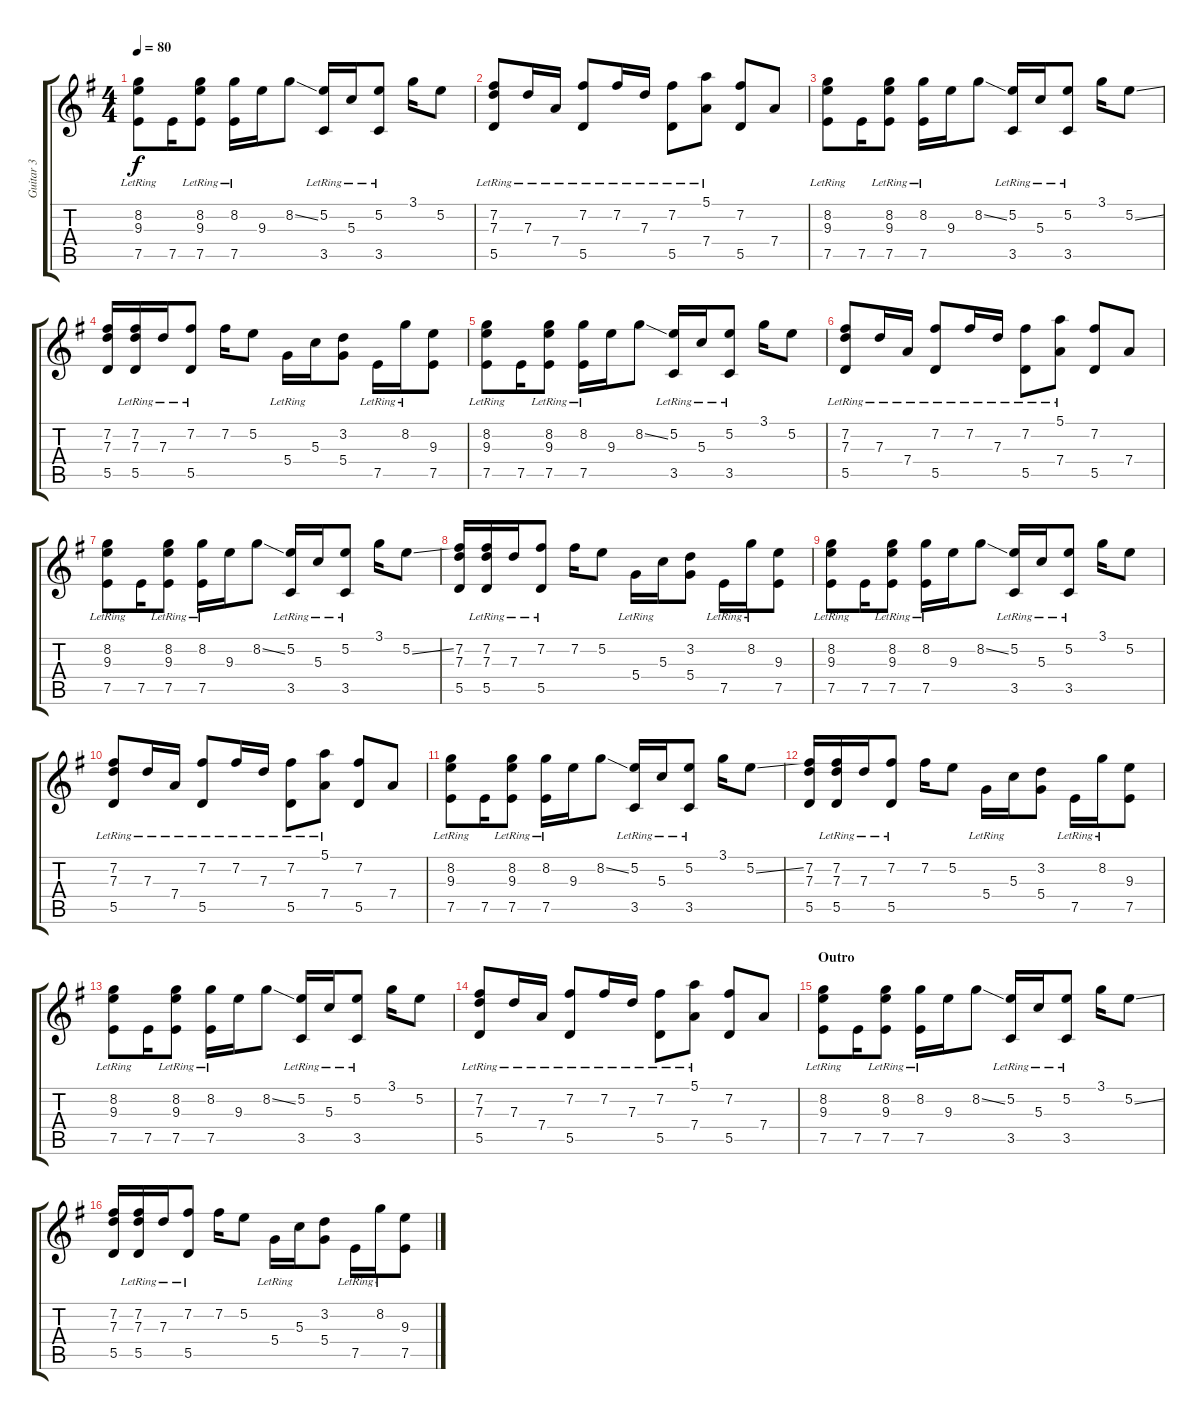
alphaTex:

\track ("Guitar 3" "Guitar 3") {instrument acousticguitarsteel}
\staff {score tabs}
\tuning (E4 B3 G3 D3 A2 E2) {hide}
\ts (4 4)
\tempo 80
\clef g2
\ks g
(8.2{lr} 9.3{lr} 7.5).8{dy f} 7.5.16 (8.2 9.3{lr} 7.5).8 (8.2{lr} 7.5).16 9.3.16 8.2{ss}.8 (5.2{lr} 3.5{lr}).16 5.3{lr}.16 (5.2{lr} 3.5{lr}).8 3.1.16 5.2.8 |
(7.2 7.3 5.5{lr}).8 7.3{lr}.16 7.4{lr}.16 (7.2 5.5{lr}).8 7.2{lr}.16 7.3{lr}.16 (7.2{lr} 5.5).8 (5.1{lr} 7.4{lr}).8 (7.2 5.5).8 7.4.8 |
(8.2{lr} 9.3{lr} 7.5).8 7.5.16 (8.2 9.3{lr} 7.5).8 (8.2{lr} 7.5).16 9.3.16 8.2{ss}.8 (5.2{lr} 3.5{lr}).16 5.3{lr}.16 (5.2{lr} 3.5{lr}).8 3.1.16 5.2{ss}.8 |
(7.2 7.3 5.5).16 (7.2{lr} 7.3 5.5{lr}).16 7.3{lr}.16 (7.2 5.5{lr}).8 7.2.16 5.2.8 5.4{lr}.16 5.3.16 (3.2 5.4).8 7.5{lr}.16 8.2{lr}.16 (9.3 7.5).8 |
(8.2{lr} 9.3{lr} 7.5).8 7.5.16 (8.2 9.3{lr} 7.5).8 (8.2{lr} 7.5).16 9.3.16 8.2{ss}.8 (5.2{lr} 3.5{lr}).16 5.3{lr}.16 (5.2{lr} 3.5{lr}).8 3.1.16 5.2.8 |
(7.2 7.3 5.5{lr}).8 7.3{lr}.16 7.4{lr}.16 (7.2 5.5{lr}).8 7.2{lr}.16 7.3{lr}.16 (7.2{lr} 5.5).8 (5.1{lr} 7.4{lr}).8 (7.2 5.5).8 7.4.8 |
(8.2{lr} 9.3{lr} 7.5).8 7.5.16 (8.2 9.3{lr} 7.5).8 (8.2{lr} 7.5).16 9.3.16 8.2{ss}.8 (5.2{lr} 3.5{lr}).16 5.3{lr}.16 (5.2{lr} 3.5{lr}).8 3.1.16 5.2{ss}.8 |
(7.2 7.3 5.5).16 (7.2{lr} 7.3 5.5{lr}).16 7.3{lr}.16 (7.2 5.5{lr}).8 7.2.16 5.2.8 5.4{lr}.16 5.3.16 (3.2 5.4).8 7.5{lr}.16 8.2{lr}.16 (9.3 7.5).8 |
(8.2{lr} 9.3{lr} 7.5).8 7.5.16 (8.2 9.3{lr} 7.5).8 (8.2{lr} 7.5).16 9.3.16 8.2{ss}.8 (5.2{lr} 3.5{lr}).16 5.3{lr}.16 (5.2{lr} 3.5{lr}).8 3.1.16 5.2.8 |
(7.2 7.3 5.5{lr}).8 7.3{lr}.16 7.4{lr}.16 (7.2 5.5{lr}).8 7.2{lr}.16 7.3{lr}.16 (7.2{lr} 5.5).8 (5.1{lr} 7.4{lr}).8 (7.2 5.5).8 7.4.8 |
(8.2{lr} 9.3{lr} 7.5).8 7.5.16 (8.2 9.3{lr} 7.5).8 (8.2{lr} 7.5).16 9.3.16 8.2{ss}.8 (5.2{lr} 3.5{lr}).16 5.3{lr}.16 (5.2{lr} 3.5{lr}).8 3.1.16 5.2{ss}.8 |
(7.2 7.3 5.5).16 (7.2{lr} 7.3 5.5{lr}).16 7.3{lr}.16 (7.2 5.5{lr}).8 7.2.16 5.2.8 5.4{lr}.16 5.3.16 (3.2 5.4).8 7.5{lr}.16 8.2{lr}.16 (9.3 7.5).8 |
(8.2{lr} 9.3{lr} 7.5).8 7.5.16 (8.2 9.3{lr} 7.5).8 (8.2{lr} 7.5).16 9.3.16 8.2{ss}.8 (5.2{lr} 3.5{lr}).16 5.3{lr}.16 (5.2{lr} 3.5{lr}).8 3.1.16 5.2.8 |
(7.2 7.3 5.5{lr}).8 7.3{lr}.16 7.4{lr}.16 (7.2 5.5{lr}).8 7.2{lr}.16 7.3{lr}.16 (7.2{lr} 5.5).8 (5.1{lr} 7.4{lr}).8 (7.2 5.5).8 7.4.8 |
\section ("" "Outro")
(8.2{lr} 9.3{lr} 7.5).8 7.5.16 (8.2 9.3{lr} 7.5).8 (8.2{lr} 7.5).16 9.3.16 8.2{ss}.8 (5.2{lr} 3.5{lr}).16 5.3{lr}.16 (5.2{lr} 3.5{lr}).8 3.1.16 5.2{ss}.8 |
(7.2 7.3 5.5).16 (7.2{lr} 7.3 5.5{lr}).16 7.3{lr}.16 (7.2 5.5{lr}).8 7.2.16 5.2.8 5.4{lr}.16 5.3.16 (3.2 5.4).8 7.5{lr}.16 8.2{lr}.16 (9.3 7.5).8
